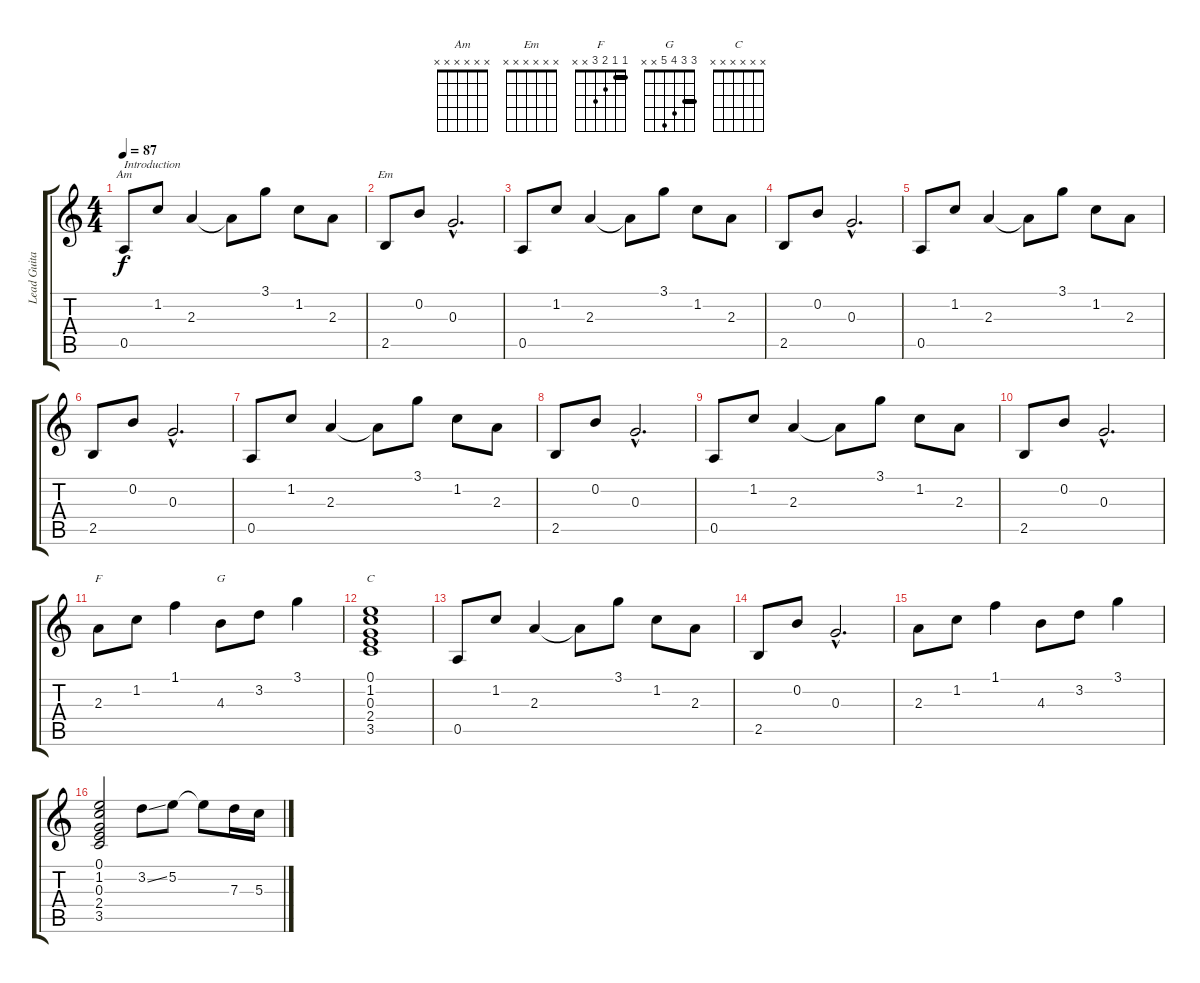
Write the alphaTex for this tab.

\track ("Lead Guitar" "Lead Guita") {instrument overdrivenguitar}
\staff {score tabs}
\tuning (E4 B3 G3 D3 A2 E2) {hide}
\chord ("Am" x x x x x x)
\chord ("Em" x x x x x x)
\chord ("F" 1 1 2 3 x x) {barre 1}
\chord ("G" 3 3 4 5 x x) {barre 3}
\chord ("C" x x x x x x)
\ts (4 4)
\tempo 87
\clef g2
\ks c
0.5.8{ch "Am" txt "Introduction" dy f instrument overdrivenguitar} 1.2.8 2.3.4 2.3{t}.8 3.1.8 1.2.8 2.3.8 |
2.5.8{ch "Em"} 0.2.8 0.3{hac}.2{d} |
0.5.8 1.2.8 2.3.4 2.3{t}.8 3.1.8 1.2.8 2.3.8 |
2.5.8 0.2.8 0.3{hac}.2{d} |
0.5.8 1.2.8 2.3.4 2.3{t}.8 3.1.8 1.2.8 2.3.8 |
2.5.8 0.2.8 0.3{hac}.2{d} |
0.5.8 1.2.8 2.3.4 2.3{t}.8 3.1.8 1.2.8 2.3.8 |
2.5.8 0.2.8 0.3{hac}.2{d} |
0.5.8 1.2.8 2.3.4 2.3{t}.8 3.1.8 1.2.8 2.3.8 |
2.5.8 0.2.8 0.3{hac}.2{d} |
2.3.8{ch "F"} 1.2.8 1.1.4 4.3.8{ch "G"} 3.2.8 3.1.4 |
(0.1 1.2 0.3 2.4 3.5).1{ch "C"} |
0.5.8 1.2.8 2.3.4 2.3{t}.8 3.1.8 1.2.8 2.3.8 |
2.5.8 0.2.8 0.3{hac}.2{d} |
2.3.8 1.2.8 1.1.4 4.3.8 3.2.8 3.1.4 |
(0.1 1.2 0.3 2.4 3.5).2 3.2{ss}.8 5.2.8 5.2{t}.8 7.3.16 5.3.16
